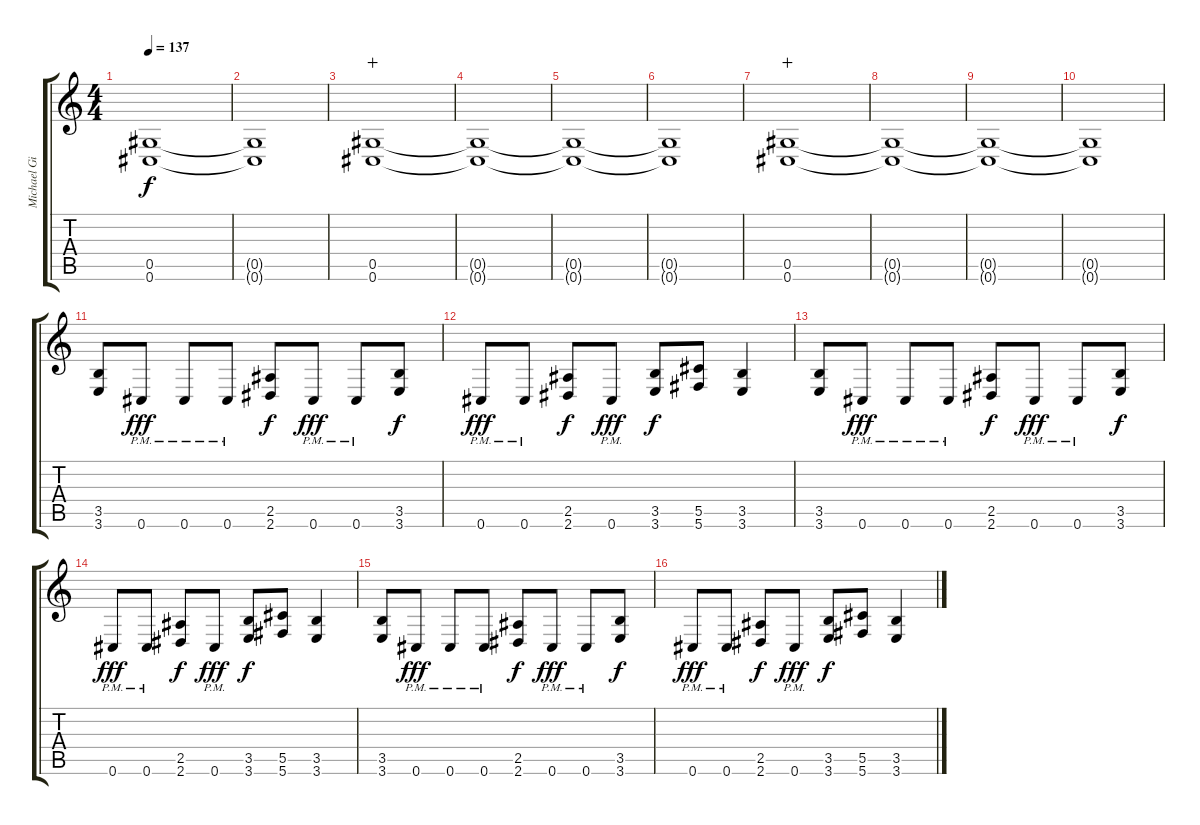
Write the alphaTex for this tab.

\track ("Michael Gilbert" "Michael Gi") {instrument distortionguitar}
\staff {score tabs}
\tuning (Eb4 Bb3 Gb3 Db3 Ab2 Db2) {hide}
\ts (4 4)
\tempo 137
\clef g2
\ks c
(0.5{t} 0.6{t}).1{dy f} |
(0.5{t} 0.6{t}).1 |
(0.5 0.6).1{wahc} |
(0.5{t} 0.6{t}).1 |
(0.5{t} 0.6{t}).1 |
(0.5{t} 0.6{t}).1 |
(0.5 0.6).1{wahc} |
(0.5{t} 0.6{t}).1 |
(0.5{t} 0.6{t}).1 |
(0.5{t} 0.6{t}).1 |
(3.5 3.6).8 0.6{pm}.8{dy fff} 0.6{pm}.8 0.6{pm}.8 (2.5 2.6).8{dy f} 0.6{pm}.8{dy fff} 0.6{pm}.8 (3.5 3.6).8{dy f} |
0.6{pm}.8{dy fff} 0.6{pm}.8 (2.5 2.6).8{dy f} 0.6{pm}.8{dy fff} (3.5 3.6).8{dy f} (5.5 5.6).8 (3.5 3.6).4 |
(3.5 3.6).8 0.6{pm}.8{dy fff} 0.6{pm}.8 0.6{pm}.8 (2.5 2.6).8{dy f} 0.6{pm}.8{dy fff} 0.6{pm}.8 (3.5 3.6).8{dy f} |
0.6{pm}.8{dy fff} 0.6{pm}.8 (2.5 2.6).8{dy f} 0.6{pm}.8{dy fff} (3.5 3.6).8{dy f} (5.5 5.6).8 (3.5 3.6).4 |
(3.5 3.6).8 0.6{pm}.8{dy fff} 0.6{pm}.8 0.6{pm}.8 (2.5 2.6).8{dy f} 0.6{pm}.8{dy fff} 0.6{pm}.8 (3.5 3.6).8{dy f} |
0.6{pm}.8{dy fff} 0.6{pm}.8 (2.5 2.6).8{dy f} 0.6{pm}.8{dy fff} (3.5 3.6).8{dy f} (5.5 5.6).8 (3.5 3.6).4
